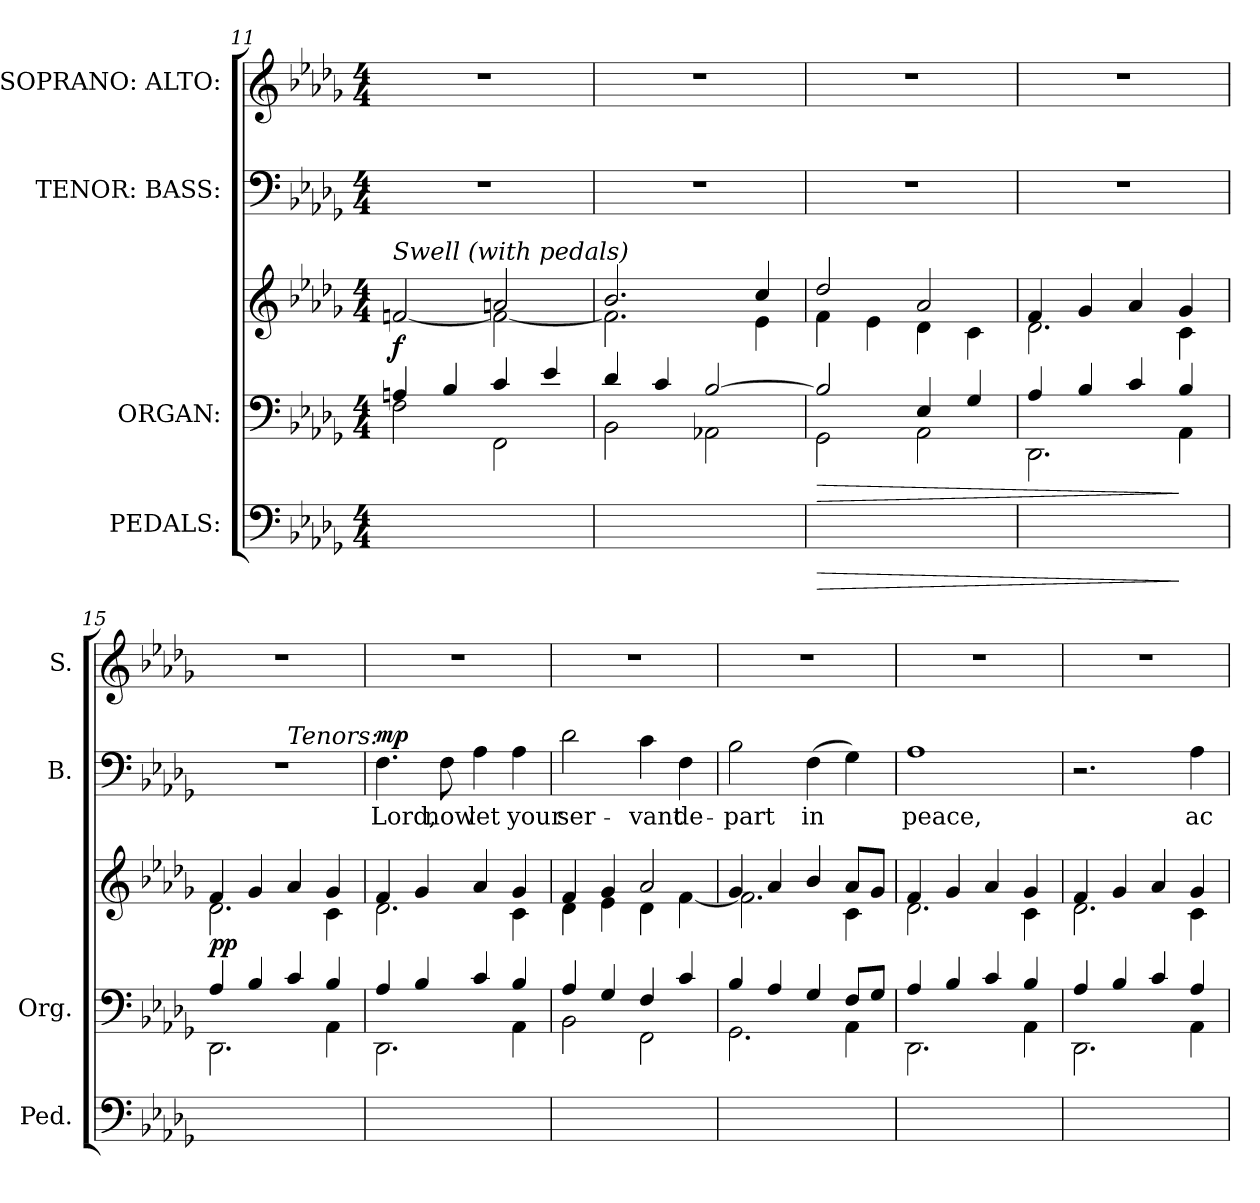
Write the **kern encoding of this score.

**kern	**dynam	**kern	**kern	**dynam	**kern	**text	**dynam	**kern
*part4	*part4	*part3	*part3	*part3	*part2	*part2	*part2	*part1
*staff5	*staff5	*staff4	*staff3	*staff3/4	*staff2	*staff2	*staff2	*staff1
*I"PEDALS:	*	*I"ORGAN:	*	*	*I"TENOR: BASS:	*	*	*I"SOPRANO: ALTO:
*I'Ped.	*	*I'Org.	*	*	*I'B.	*	*	*I'S.
*clefF4	*	*clefF4	*clefG2	*	*clefF4	*	*	*clefG2
*k[b-e-a-d-g-]	*	*k[b-e-a-d-g-]	*k[b-e-a-d-g-]	*	*k[b-e-a-d-g-]	*	*	*k[b-e-a-d-g-]
*D-:	*	*D-:	*D-:	*	*D-:	*	*	*D-:
*M4/4	*	*M4/4	*M4/4	*	*M4/4	*	*	*M4/4
=11	=11	=11	=11	=11	=11	=11	=11	=11
*	*	*^	*^	*	*	*	*	*
!	!	!	!	!LO:TX:a:i:t=Swell (with pedals)	!	!	!	!	!	!
2Fi\yy	.	4Ani/	2Fi\	[<2fni/	2ryy	f	1r	.	.	1r
.	.	4B-i/	.	.	.	.	.	.	.	.
2FFi/yy	.	4ci/	2FFi\	2ani/	2fi\_<	.	.	.	.	.
.	.	4e-i/	.	.	.	.	.	.	.	.
=12	=12	=12	=12	=12	=12	=12	=12	=12	=12	=12
2BB-i/yy	.	4d-i/	2BB-i\	2.b-i/	2.fi\]	.	1r	.	.	1r
.	.	4ci/	.	.	.	.	.	.	.	.
2AA-i/yy	.	[>2B-i/	2AA-Xi\	.	.	.	.	.	.	.
.	.	.	.	4cci/	4e-i\	.	.	.	.	.
=13	=13	=13	=13	=13	=13	=13	=13	=13	=13	=13
!	!LO:HP:b	!	!	!	!	!LO:HP:b=2	!	!	!	!
!	!	!	!	!	!	!LO:HP:n=1:b	!	!	!	!
2GG-i/yy	>	2B-i/]	2GG-i\	2dd-i/	4fi\	> >	1r	.	.	1r
.	.	.	.	.	4e-i\	.	.	.	.	.
2AA-i/yy	.	4E-i/	2AA-i\	2a-i/	4d-i\	.	.	.	.	.
.	.	4G-i/	.	.	4ci\	.	.	.	.	.
=14	=14	=14	=14	=14	=14	=14	=14	=14	=14	=14
2.DD-i/yy	.	4A-i/	2.DD-i\	4fi/	2.d-i\	.	1r	.	.	1r
.	.	4B-i/	.	4g-i/	.	.	.	.	.	.
.	.	4ci/	.	4a-i/	.	.	.	.	.	.
4AA-i/yy	]	4B-i/	4AA-i\	4g-i/	4ci\	]	.	.	.	.
*	*	*v	*v	*	*	*	*	*	*	*
*	*	*	*v	*v	*	*	*	*	*
.	.	.	.	]	.	.	.	.
!!LO:LB:g=z
=15	=15	=15	=15	=15	=15	=15	=15	=15
*	*	*^	*^	*	*^	*	*	*
2.DD-i/yy	.	4A-i/	2.DD-i\	4fi/	2.d-i\	pp	1r	2ryy	.	.	1r
.	.	4B-i/	.	4g-i/	.	.	.	.	.	.	.
!	!	!	!	!	!	!	!	!LO:TX:a:i:t=Tenors&colon;	!	!	!
.	.	4ci/	.	4a-i/	.	.	.	2ryy	.	.	.
4AA-i/yy	.	4B-i/	4AA-i\	4g-i/	4ci\	.	.	.	.	.	.
*	*	*	*	*	*	*	*v	*v	*	*	*
=16	=16	=16	=16	=16	=16	=16	=16	=16	=16	=16
*	*	*	*	*	*	*	*^	*	*	*
!	!	!	!	!	!	!	!	!	!LO:LY:b:color=#000000	!	!
*	*	*	*	*	*	*	*v	*v	*	*	*
2.DD-i/yy	.	4A-i/	2.DD-i\	4fi/	2.d-i\	.	4.Fi\	Lord,	mp	1r
.	.	4B-i/	.	4g-i/	.	.	.	.	.	.
!	!	!	!	!	!	!	!	!LO:LY:b:color=#000000	!	!
.	.	.	.	.	.	.	8Fi\	now	.	.
!	!	!	!	!	!	!	!	!LO:LY:b:color=#000000	!	!
.	.	4ci/	.	4a-i/	.	.	4A-i\	let	.	.
!	!	!	!	!	!	!	!	!LO:LY:b:color=#000000	!	!
4AA-i/yy	.	4B-i/	4AA-i\	4g-i/	4ci\	.	4A-i\	your	.	.
=17	=17	=17	=17	=17	=17	=17	=17	=17	=17	=17
!	!	!	!	!	!	!	!	!LO:LY:b:color=#000000	!	!
2BB-i/yy	.	4A-i/	2BB-i\	4fi/	4d-i\	.	2d-i\	ser-	.	1r
.	.	4G-i/	.	4g-i/	4e-i\	.	.	.	.	.
!	!	!	!	!	!	!	!	!LO:LY:b:color=#000000	!	!
2FFi/yy	.	4Fi/	2FFi\	2a-i/	4d-i\	.	4ci\	-vant	.	.
!	!	!	!	!	!	!	!	!LO:LY:b:color=#000000	!	!
.	.	4ci/	.	.	[<4fi\	.	4Fi\	de-	.	.
=18	=18	=18	=18	=18	=18	=18	=18	=18	=18	=18
!	!	!	!	!	!	!	!	!LO:LY:b:color=#000000	!	!
2.GG-i/yy	.	4B-i/	2.GG-i\	4g-i/	2.fi\]	.	2B-i\	-part	.	1r
.	.	4A-i/	.	4a-i/	.	.	.	.	.	.
!	!	!	!	!	!	!	!	!LO:LY:b:color=#000000	!	!
.	.	4G-i/	.	4b-i/	.	.	(4Fi\	in	.	.
4AA-i/yy	.	8Fi/L	4AA-i\	8a-i/L	4ci\	.	4G-i\)	.	.	.
.	.	8G-i/J	.	8g-i/J	.	.	.	.	.	.
=19	=19	=19	=19	=19	=19	=19	=19	=19	=19	=19
!	!	!	!	!	!	!	!	!LO:LY:b:color=#000000	!	!
2.DD-i/yy	.	4A-i/	2.DD-i\	4fi/	2.d-i\	.	1A-i	peace,	.	1r
.	.	4B-i/	.	4g-i/	.	.	.	.	.	.
.	.	4ci/	.	4a-i/	.	.	.	.	.	.
4AA-i/yy	.	4B-i/	4AA-i\	4g-i/	4ci\	.	.	.	.	.
=20	=20	=20	=20	=20	=20	=20	=20	=20	=20	=20
2.DD-i/yy	.	4A-i/	2.DD-i\	4fi/	2.d-i\	.	2.r	.	.	1r
.	.	4B-i/	.	4g-i/	.	.	.	.	.	.
.	.	4ci/	.	4a-i/	.	.	.	.	.	.
!	!	!	!	!	!	!	!	!LO:LY:b:color=#000000	!	!
4AA-i/yy	.	4A-i/	4AA-i\	4g-i/	4ci\	.	4A-i\	ac-	.	.
*	*	*v	*v	*	*	*	*	*	*	*
*	*	*	*v	*v	*	*	*	*	*
=	=	=	=	=	=	=	=	=
*-	*-	*-	*-	*-	*-	*-	*-	*-
